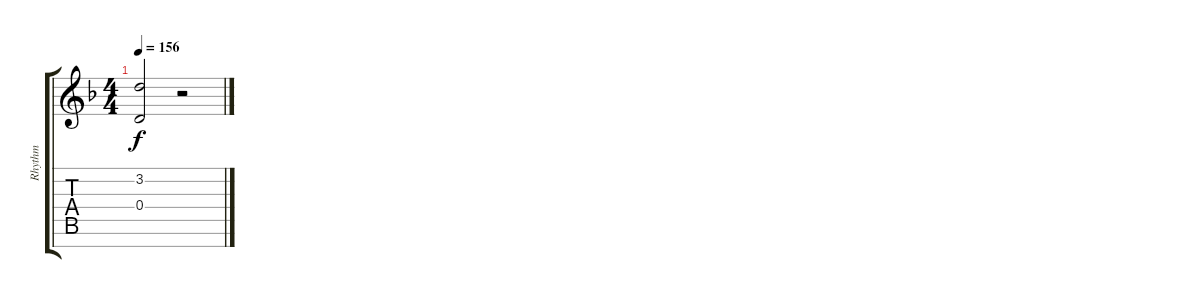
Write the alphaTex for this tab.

\track ("Rhythm" "Rhythm") {instrument acousticguitarsteel}
\staff {score tabs}
\tuning (E4 B3 G3 D3 A2 E2 B1) {hide}
\ts (4 4)
\tempo 156
\clef g2
\ks f
(3.2 0.4).2{dy f} r.2
